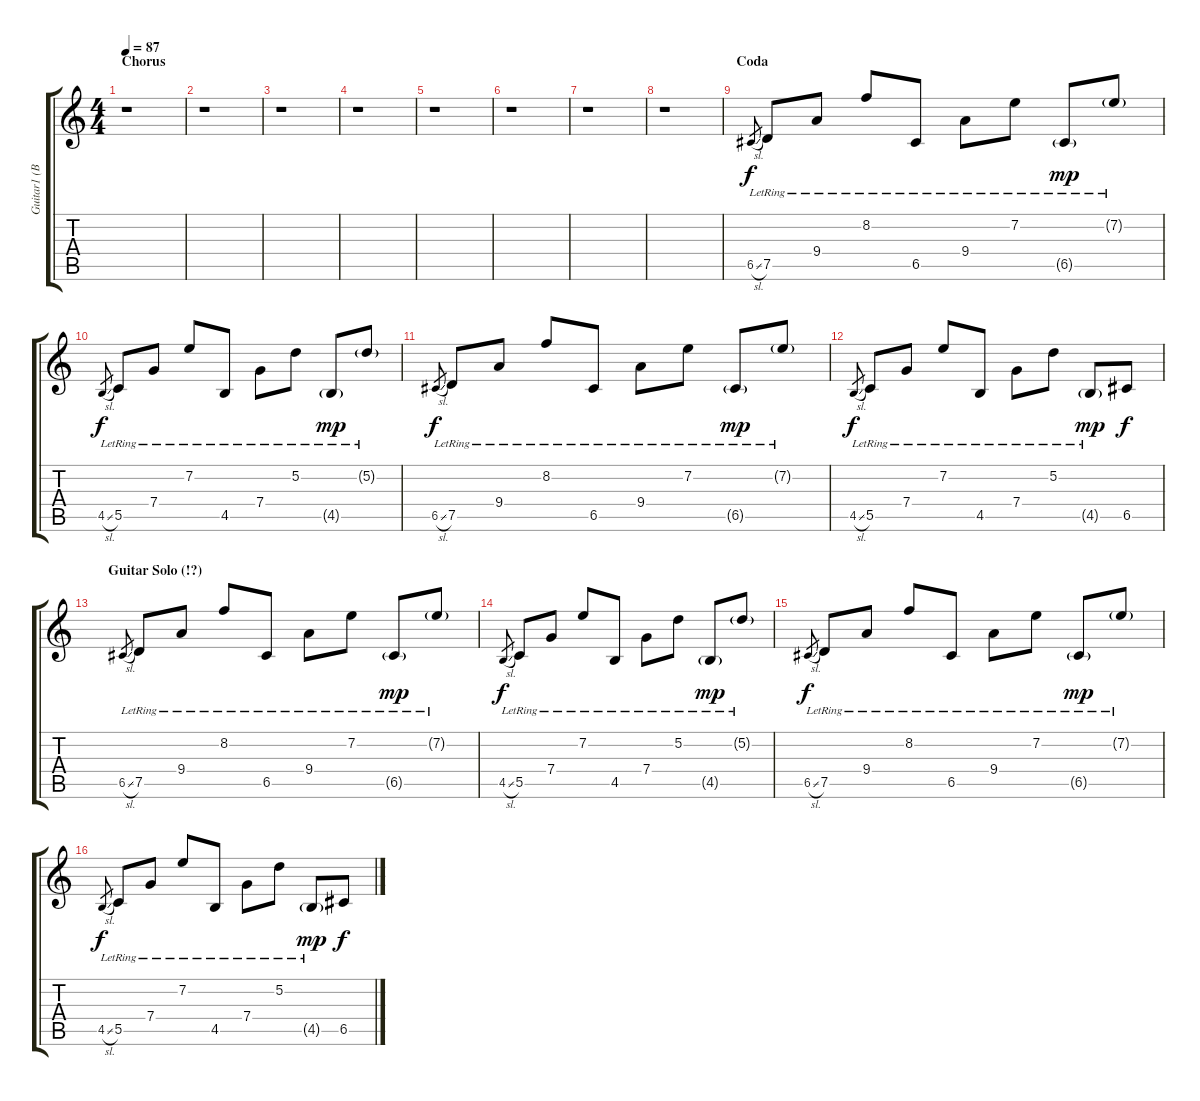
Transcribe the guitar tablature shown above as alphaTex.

\track ("Guitar1 (Breiti)" "Guitar1 (B") {instrument electricguitarjazz}
\staff {score tabs}
\tuning (D4 A3 F3 C3 G2 D2) {hide}
\ts (4 4)
\section ("" "Chorus")
\tempo 87
\clef g2
\ks c
r.1{dy f} |
r.1 |
r.1 |
r.1 |
r.1 |
r.1 |
r.1 |
r.1 |
\section ("" "Coda")
6.5{sl}.8{gr} 7.5{lr}.8 9.4{lr}.8 8.2{lr}.8 6.5{lr}.8 9.4{lr}.8 7.2{lr}.8 6.5{g lr}.8{dy mp} 7.2{g lr}.8 |
4.5{sl}.8{gr dy f} 5.5{lr}.8 7.4{lr}.8 7.2{lr}.8 4.5{lr}.8 7.4{lr}.8 5.2{lr}.8 4.5{g lr}.8{dy mp} 5.2{g lr}.8 |
6.5{sl}.8{gr dy f} 7.5{lr}.8 9.4{lr}.8 8.2{lr}.8 6.5{lr}.8 9.4{lr}.8 7.2{lr}.8 6.5{g lr}.8{dy mp} 7.2{g lr}.8 |
4.5{sl}.8{gr dy f} 5.5{lr}.8 7.4{lr}.8 7.2{lr}.8 4.5{lr}.8 7.4{lr}.8 5.2{lr}.8 4.5{g lr}.8{dy mp} 6.5.8{dy f} |
\section ("" "Guitar Solo (!?)")
6.5{sl}.8{gr} 7.5{lr}.8 9.4{lr}.8 8.2{lr}.8 6.5{lr}.8 9.4{lr}.8 7.2{lr}.8 6.5{g lr}.8{dy mp} 7.2{g lr}.8 |
4.5{sl}.8{gr dy f} 5.5{lr}.8 7.4{lr}.8 7.2{lr}.8 4.5{lr}.8 7.4{lr}.8 5.2{lr}.8 4.5{g lr}.8{dy mp} 5.2{g lr}.8 |
6.5{sl}.8{gr dy f} 7.5{lr}.8 9.4{lr}.8 8.2{lr}.8 6.5{lr}.8 9.4{lr}.8 7.2{lr}.8 6.5{g lr}.8{dy mp} 7.2{g lr}.8 |
4.5{sl}.8{gr dy f} 5.5{lr}.8 7.4{lr}.8 7.2{lr}.8 4.5{lr}.8 7.4{lr}.8 5.2{lr}.8 4.5{g lr}.8{dy mp} 6.5.8{dy f}
